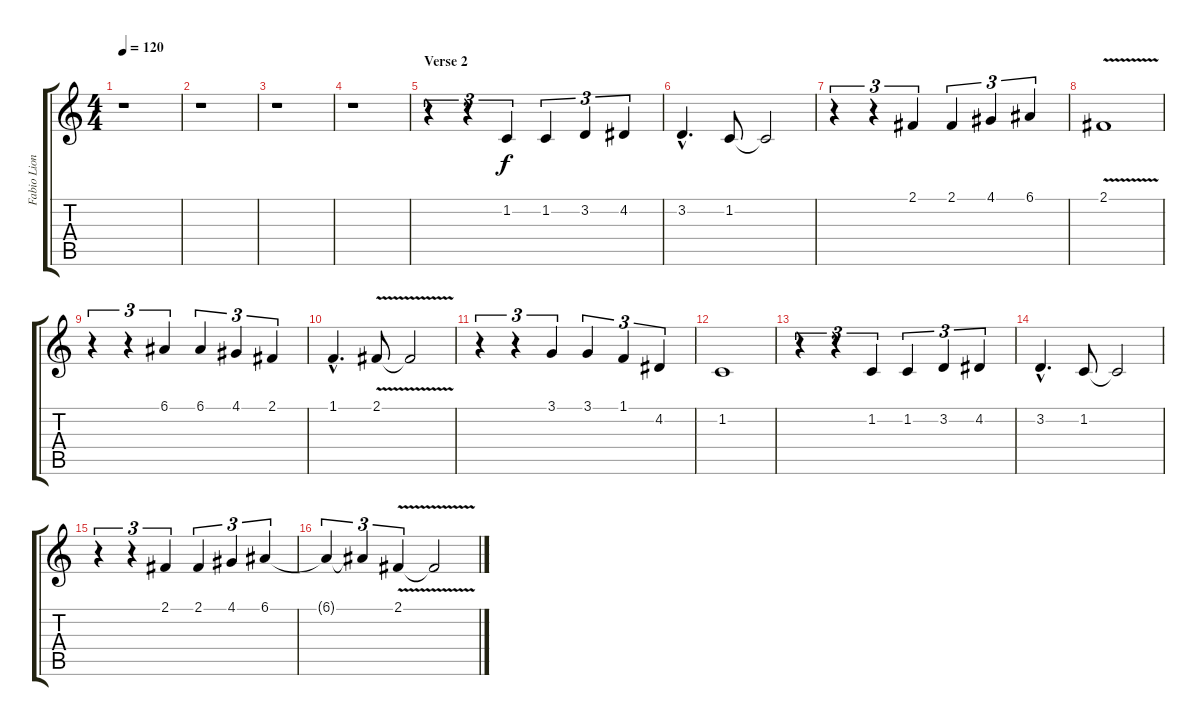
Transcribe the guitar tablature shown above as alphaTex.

\track ("Fabio Lione - Lead Vocals" "Fabio Lion") {instrument cello}
\staff {score tabs}
\tuning (E4 B3 G3 D3 A2 E2) {hide}
\ts (4 4)
\tempo 120
\clef g2
\ks c
r.1{dy f} |
r.1 |
r.1 |
r.1 |
\section ("" "Verse 2")
r.4{tu (3 2)} r.4{tu (3 2)} 1.2.4{tu (3 2)} 1.2.4{tu (3 2)} 3.2.4{tu (3 2)} 4.2.4{tu (3 2)} |
3.2{hac}.4{d} 1.2.8 1.2{t}.2 |
r.4{tu (3 2)} r.4{tu (3 2)} 2.1.4{tu (3 2)} 2.1.4{tu (3 2)} 4.1.4{tu (3 2)} 6.1.4{tu (3 2)} |
2.1{v}.1 |
r.4{tu (3 2)} r.4{tu (3 2)} 6.1.4{tu (3 2)} 6.1.4{tu (3 2)} 4.1.4{tu (3 2)} 2.1.4{tu (3 2)} |
1.1{hac}.4{d} 2.1{v}.8 2.1{t}.2 |
r.4{tu (3 2)} r.4{tu (3 2)} 3.1.4{tu (3 2)} 3.1.4{tu (3 2)} 1.1.4{tu (3 2)} 4.2.4{tu (3 2)} |
1.2.1 |
r.4{tu (3 2)} r.4{tu (3 2)} 1.2.4{tu (3 2)} 1.2.4{tu (3 2)} 3.2.4{tu (3 2)} 4.2.4{tu (3 2)} |
3.2{hac}.4{d} 1.2.8 1.2{t}.2 |
r.4{tu (3 2)} r.4{tu (3 2)} 2.1.4{tu (3 2)} 2.1.4{tu (3 2)} 4.1.4{tu (3 2)} 6.1.4{tu (3 2)} |
6.1{t}.4{tu (3 2)} 6.1{t}.4{tu (3 2)} 2.1{v}.4{tu (3 2)} 2.1{t}.2
